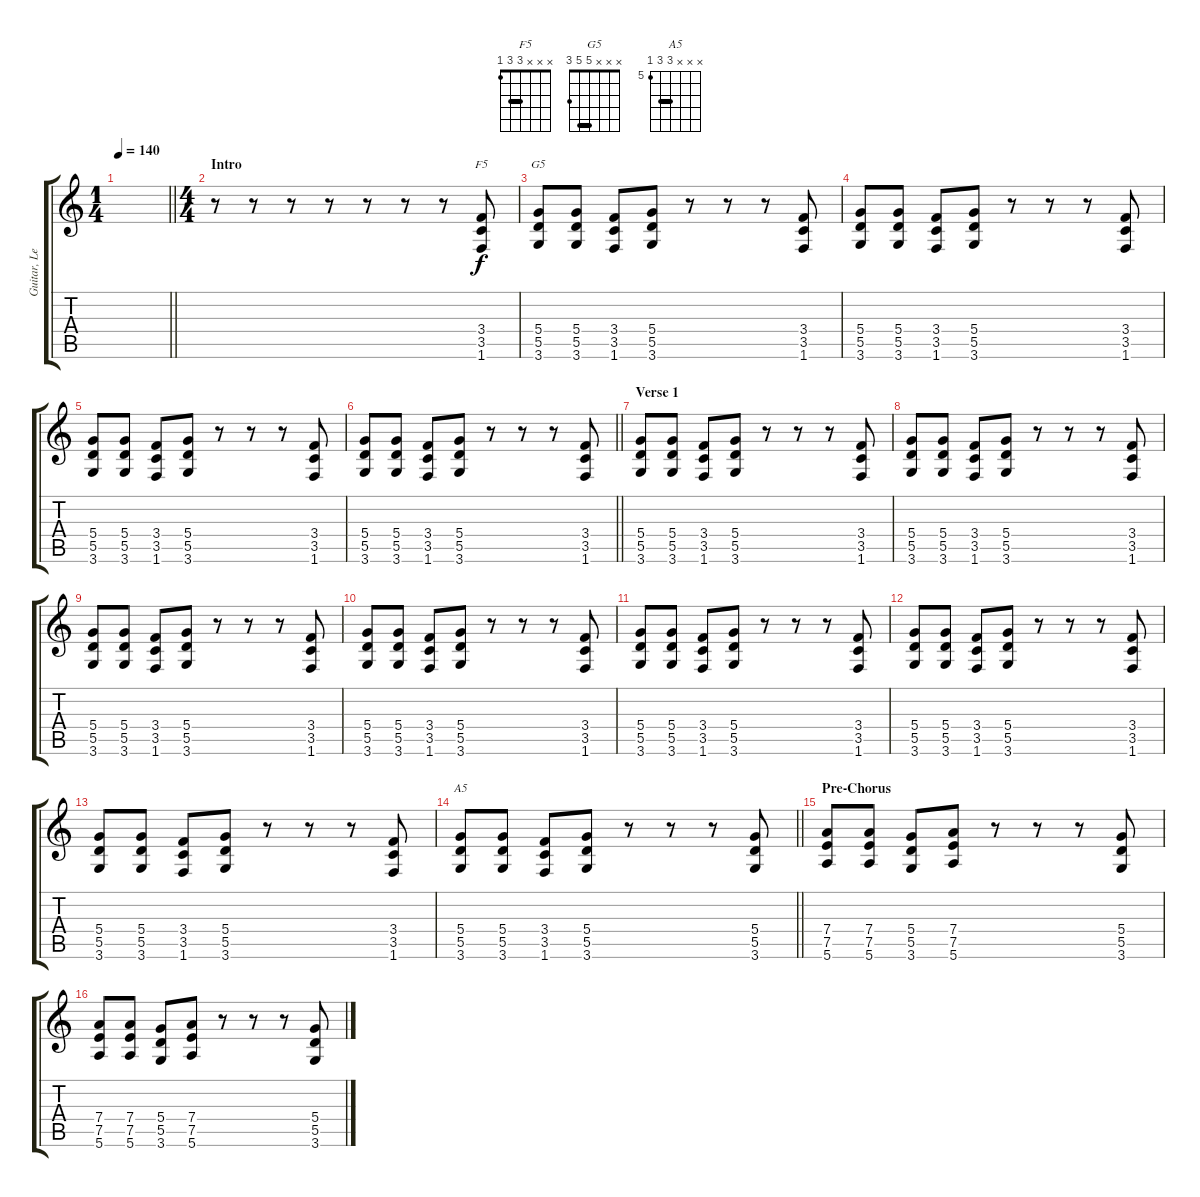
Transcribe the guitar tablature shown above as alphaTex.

\track ("Guitar, Lead" "Guitar, Le") {instrument overdrivenguitar}
\staff {score tabs}
\tuning (E4 B3 G3 D3 A2 E2) {hide}
\chord ("F5" x x x 3 3 1) {barre 3}
\chord ("G5" x x x 5 5 3) {barre 5}
\chord ("A5" x x x 7 7 5) {firstfret 5 barre 7}
\ts (1 4)
\tempo 140
\clef g2
\barLineRight lightlight
\ks c
|
\ts (4 4)
\section ("" "Intro")
r.8 r.8 r.8 r.8 r.8 r.8 r.8 (3.4 3.5 1.6).8{ch "F5"} |
(5.4 5.5 3.6).8{ch "G5"} (5.4 5.5 3.6).8 (3.4 3.5 1.6).8 (5.4 5.5 3.6).8 r.8 r.8 r.8 (3.4 3.5 1.6).8 |
(5.4 5.5 3.6).8 (5.4 5.5 3.6).8 (3.4 3.5 1.6).8 (5.4 5.5 3.6).8 r.8 r.8 r.8 (3.4 3.5 1.6).8 |
(5.4 5.5 3.6).8 (5.4 5.5 3.6).8 (3.4 3.5 1.6).8 (5.4 5.5 3.6).8 r.8 r.8 r.8 (3.4 3.5 1.6).8 |
\barLineRight lightlight
(5.4 5.5 3.6).8 (5.4 5.5 3.6).8 (3.4 3.5 1.6).8 (5.4 5.5 3.6).8 r.8 r.8 r.8 (3.4 3.5 1.6).8 |
\section ("" "Verse 1")
(5.4 5.5 3.6).8 (5.4 5.5 3.6).8 (3.4 3.5 1.6).8 (5.4 5.5 3.6).8 r.8 r.8 r.8 (3.4 3.5 1.6).8 |
(5.4 5.5 3.6).8 (5.4 5.5 3.6).8 (3.4 3.5 1.6).8 (5.4 5.5 3.6).8 r.8 r.8 r.8 (3.4 3.5 1.6).8 |
(5.4 5.5 3.6).8 (5.4 5.5 3.6).8 (3.4 3.5 1.6).8 (5.4 5.5 3.6).8 r.8 r.8 r.8 (3.4 3.5 1.6).8 |
(5.4 5.5 3.6).8 (5.4 5.5 3.6).8 (3.4 3.5 1.6).8 (5.4 5.5 3.6).8 r.8 r.8 r.8 (3.4 3.5 1.6).8 |
(5.4 5.5 3.6).8 (5.4 5.5 3.6).8 (3.4 3.5 1.6).8 (5.4 5.5 3.6).8 r.8 r.8 r.8 (3.4 3.5 1.6).8 |
(5.4 5.5 3.6).8 (5.4 5.5 3.6).8 (3.4 3.5 1.6).8 (5.4 5.5 3.6).8 r.8 r.8 r.8 (3.4 3.5 1.6).8 |
(5.4 5.5 3.6).8 (5.4 5.5 3.6).8 (3.4 3.5 1.6).8 (5.4 5.5 3.6).8 r.8 r.8 r.8 (3.4 3.5 1.6).8 |
\barLineRight lightlight
(5.4 5.5 3.6).8{ch "A5"} (5.4 5.5 3.6).8 (3.4 3.5 1.6).8 (5.4 5.5 3.6).8 r.8 r.8 r.8 (5.4 5.5 3.6).8 |
\section ("" "Pre-Chorus")
(7.4 7.5 5.6).8 (7.4 7.5 5.6).8 (5.4 5.5 3.6).8 (7.4 7.5 5.6).8 r.8 r.8 r.8 (5.4 5.5 3.6).8 |
(7.4 7.5 5.6).8 (7.4 7.5 5.6).8 (5.4 5.5 3.6).8 (7.4 7.5 5.6).8 r.8 r.8 r.8 (5.4 5.5 3.6).8
